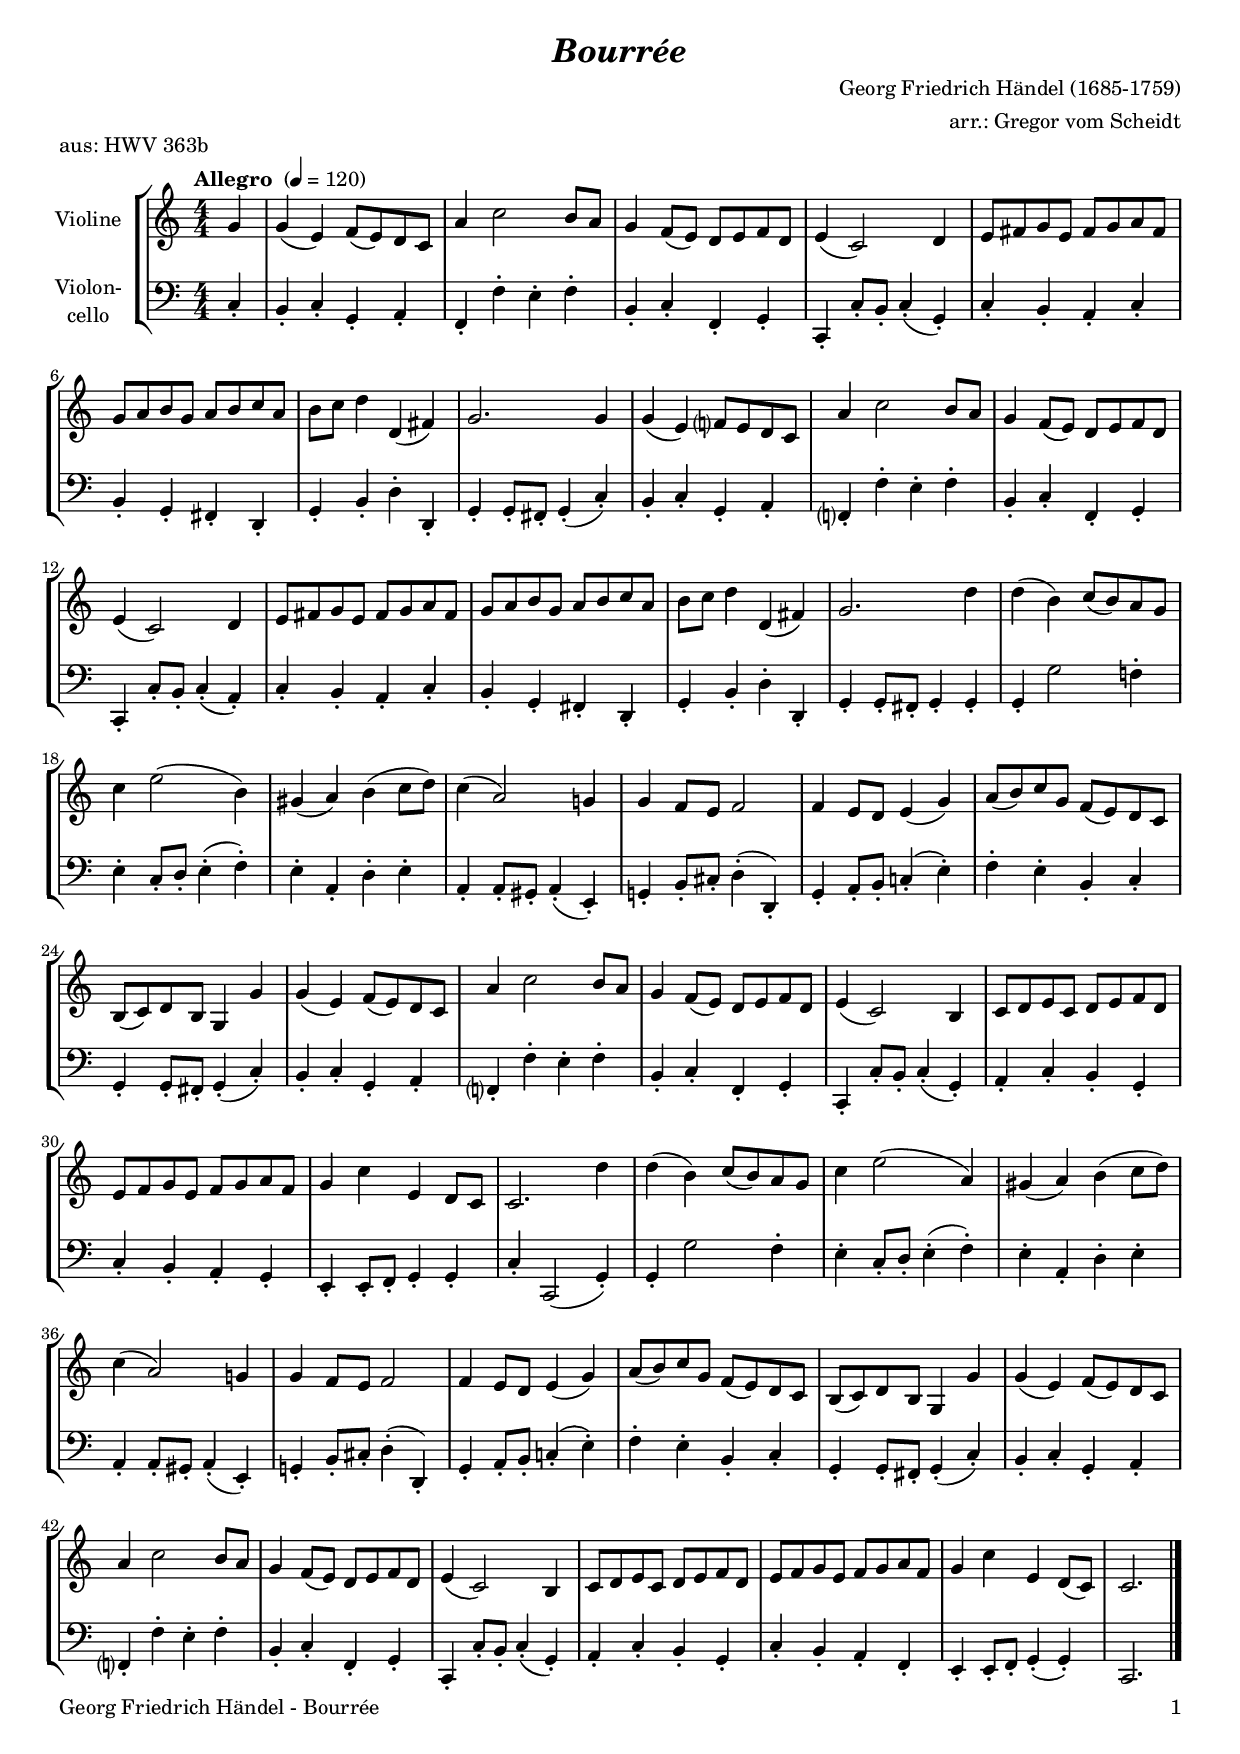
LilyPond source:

\version "2.18.2"
\include "deutsch.ly"
  
#(set-global-staff-size 18)

\header {
  title     = \markup \bold \italic "Bourrée"
  composer  = "Georg Friedrich Händel (1685-1759)"
  arranger  = "arr.: Gregor vom Scheidt"
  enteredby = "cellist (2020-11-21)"
  piece     = "aus: HWV 363b"
}

voiceconsts = {
  \key c \major
  \time 4/4
  \clef "treble"
  \numericTimeSignature
  % Set default beaming for all staves
%  \set Timing.beamExceptions = #'()
%  \set Timing.baseMoment     = #(ly:make-moment 1 4)
%  \set Timing.beatStructure  = #'(1 1 1 1)
  \tempo "Allegro " 4=120
}

micl = "clarinet"
mifl = "flute"
miob = "oboe"
mifh = "french horn"
misx = "tenor sax"
mist = "string ensemble 1"
mivl = "violin"
miba = "cello"

va = \relative c'' {
  \voiceconsts

  \partial 4 g4
  g( e) f8( e) d c
  a'4 c2 h8 a
  g4 f8( e) d e f d
  e4( c2) d4

  e8 fis g e fis g a fis
  g a h g a h c a
  h c d4 d,( fis)
  g2. g4
  g( e) f?8 e d c

  a'4 c2 h8 a
  g4 f8( e) d e f d
  e4( c2) d4
  e8 fis g e fis g a fis
  g a h g a h c a

  h c d4 d,( fis)
  g2. d'4
  d( h) c8( h) a g
  c4 e2( h4)
  gis( a) h( c8 d)

  c4( a2) g!4
  g f8 e f2
  f4 e8 d e4( g)
  a8( h) c g f( e) d c
  h( c) d h g4 g'

  g( e) f8( e) d c
  a'4 c2 h8 a
  g4 f8( e) d e f d
  e4( c2) h4
  c8 d e c d e f d

  e f g e f g a f
  g4 c e, d8 c
  c2. d'4
  d( h) c8( h) a g
  c4 e2( a,4)

  gis( a) h( c8 d)
  c4( a2) g!4
  g f8 e f2
  f4 e8 d e4( g)
  a8( h) c g f( e) d c

  h( c) d h g4 g'
  g( e) f8( e) d c
  a'4 c2 h8 a
  g4 f8( e) d e f d
  e4( c2) h4
  c8 d e c d e f d

  e f g e f g a f
  g4 c e, d8( c)
  c2. \bar "|."
}

vb = \relative c {
  \voiceconsts
  \clef "bass"

  \partial 4 c4-.
  h-. c-. g-. a-.
  f-. f'-. e-. f-.
  h,-. c-. f,-. g-.
  c,-. c'8-. h-. c4(-. g)-.

  c-. h-. a-. c-.
  h-. g-. fis-. d-.
  g-. h-. d-. d,-.
  g-. g8-. fis-. g4(-. c)-.
  h-. c-. g-. a-.

  f?-. f'-. e-. f-.
  h,-. c-. f,-. g-.
  c,-. c'8-. h-. c4(-. a)-.
  c-. h-. a-. c-.
  h-. g-. fis-. d-.

  g-. h-. d-. d,-.
  g-. g8-. fis-. g4-. g-.
  g-. g'2 f!4-.
  e-. c8-. d-. e4(-. f)-.
  e-. a,-. d-. e-.

  a,-. a8-. gis-. a4(-. e)-.
  g!-. h8-. cis-. d4(-. d,)-.
  g-. a8-. h-. c!4(-. e)-.
  f-. e-. h-. c-.
  g-. g8-. fis-. g4(-. c)-.

  h-. c-. g-. a-.
  f?-. f'-. e-. f-.
  h,-. c-. f,-. g-.
  c,-. c'8-. h-. c4(-. g)-.
  a-. c-. h-. g-.

  c-. h-. a-. g-.
  e-. e8-. f-. g4-. g-.
  c-. c,2( g'4)-.
  g-. g'2 f4-.
  e-. c8-. d-. e4(-. f)-.

  e-. a,-. d-. e-.
  a,-. a8-. gis-. a4(-. e)-.
  g!-. h8-. cis-. d4(-. d,)-.
  g-. a8-. h-. c!4(-. e)-.
  f-. e-. h-. c-.

  g-. g8-. fis-. g4(-. c)-.
  h-. c-. g-. a-.
  f?-. f'-. e-. f-.
  h,-. c-. f,-. g-.
  c,-. c'8-. h-. c4(-. g)-.
  a-. c-. h-. g-.

  c-. h-. a-. f-.
  e-. e8-. f-. g4(-. g)-.
  c,2. \bar "|."
}


music = \new StaffGroup <<
      \new Staff {
	\set Staff.midiInstrument = \mivl
	\set Staff.instrumentName = \markup \center-column { "Violine" }
	\transpose c c { \va }
      }

      \new Staff {
	\set Staff.midiInstrument = \miba
	\set Staff.instrumentName = \markup \center-column { "Violon-" "cello" }
	\transpose c c { \vb }
      }
>>

\book {
   \paper {
    print-page-number = ##t
    print-first-page-number = ##t
    ragged-last-bottom = ##f
    oddHeaderMarkup = \markup \null
    evenHeaderMarkup = \markup \null
    oddFooterMarkup = \markup {
      \fill-line {
        \on-the-fly #print-page-number-check-first
        "Georg Friedrich Händel - Bourrée" \fromproperty #'page:page-number-string
      }
    }
    evenFooterMarkup = \oddFooterMarkup
  } \score {
    \music
    \layout {}
  }

  \score {
    \unfoldRepeats \music

    \midi {
      \context {
        \Score
      }
    }
  }
}